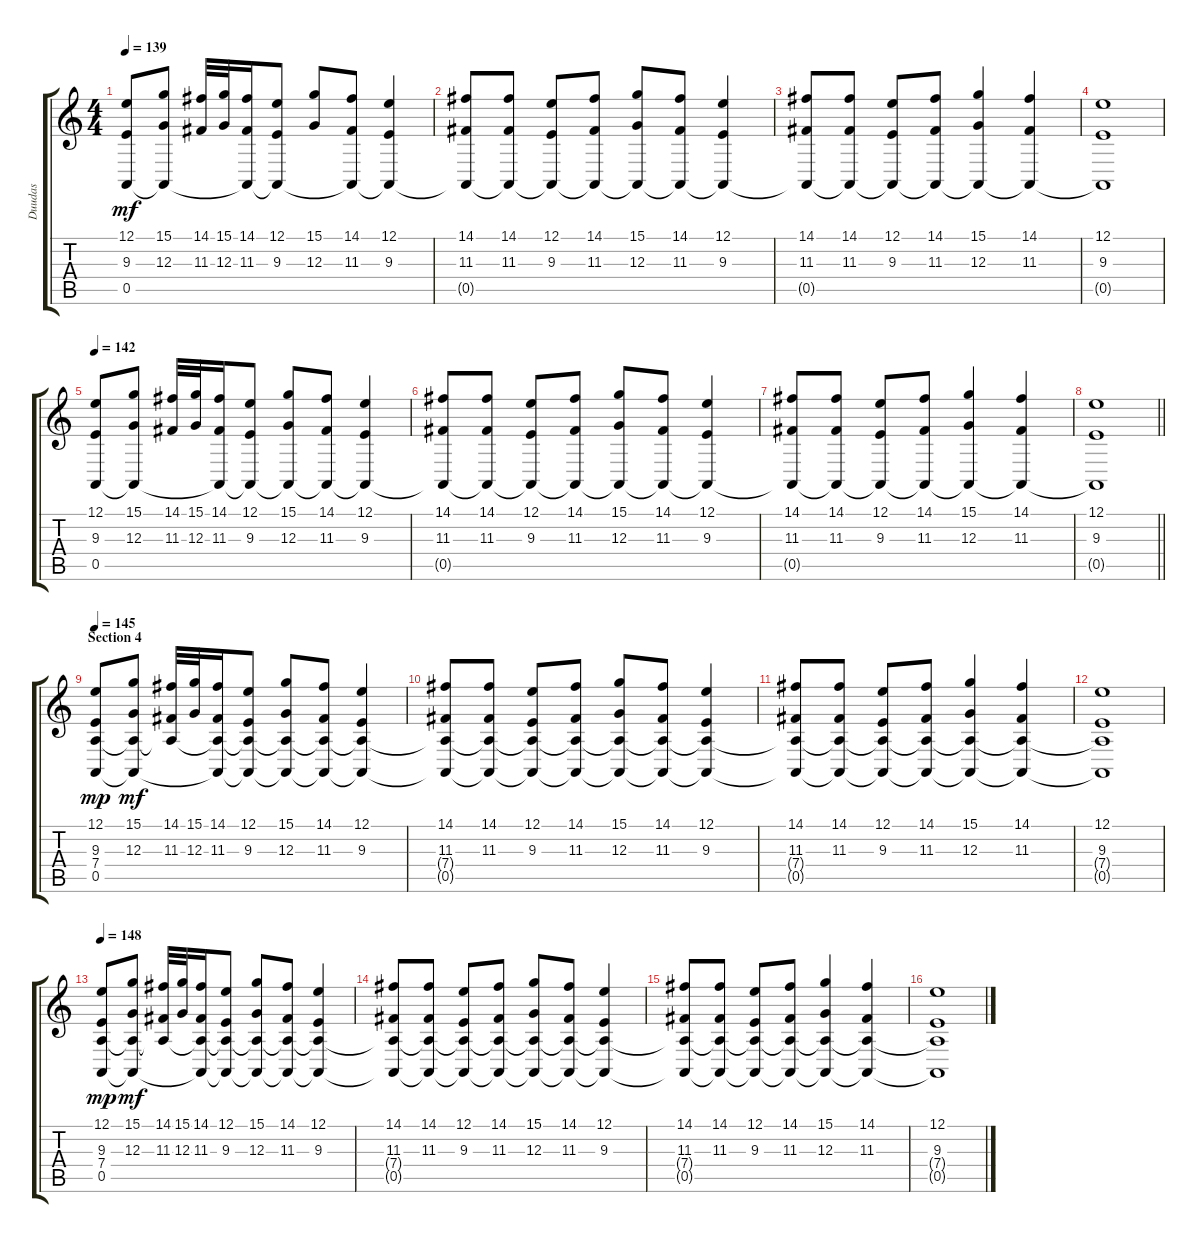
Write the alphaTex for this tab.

\track ("Duudas" "Duudas") {instrument bagpipe}
\staff {score tabs}
\tuning (E4 B3 G3 D3 A2 E2) {hide}
\ts (4 4)
\tempo 139
\clef g2
\ks c
(12.1 9.3 0.5).8{dy mf} (15.1 12.3 0.5{t}).8 (14.1 11.3).32 (15.1 12.3).32 (14.1 11.3 0.5{t}).16 (12.1 9.3 0.5{t}).8 (15.1 12.3).8 (14.1 11.3 0.5{t}).8 (12.1 9.3 0.5{t}).4 |
(14.1 11.3 0.5{t}).8 (14.1 11.3 0.5{t}).8 (12.1 9.3 0.5{t}).8 (14.1 11.3 0.5{t}).8 (15.1 12.3 0.5{t}).8 (14.1 11.3 0.5{t}).8 (12.1 9.3 0.5{t}).4 |
(14.1 11.3 0.5{t}).8 (14.1 11.3 0.5{t}).8 (12.1 9.3 0.5{t}).8 (14.1 11.3 0.5{t}).8 (15.1 12.3 0.5{t}).4 (14.1 11.3 0.5{t}).4 |
(12.1 9.3 0.5{t}).1 |
\tempo 142
(12.1 9.3 0.5).8 (15.1 12.3 0.5{t}).8 (14.1 11.3).32 (15.1 12.3).32 (14.1 11.3 0.5{t}).16 (12.1 9.3 0.5{t}).8 (15.1 12.3 0.5{t}).8 (14.1 11.3 0.5{t}).8 (12.1 9.3 0.5{t}).4 |
(14.1 11.3 0.5{t}).8 (14.1 11.3 0.5{t}).8 (12.1 9.3 0.5{t}).8 (14.1 11.3 0.5{t}).8 (15.1 12.3 0.5{t}).8 (14.1 11.3 0.5{t}).8 (12.1 9.3 0.5{t}).4 |
(14.1 11.3 0.5{t}).8 (14.1 11.3 0.5{t}).8 (12.1 9.3 0.5{t}).8 (14.1 11.3 0.5{t}).8 (15.1 12.3 0.5{t}).4 (14.1 11.3 0.5{t}).4 |
\barLineRight lightlight
(12.1 9.3 0.5{t}).1 |
\section ("" "Section 4")
\tempo 145
(12.1 9.3 7.4 0.5).8{dy mp} (15.1 12.3 7.4{t} 0.5{t}).8{dy mf} (14.1 11.3 7.4{t}).32 (15.1 12.3).32 (14.1 11.3 7.4{t} 0.5{t}).16 (12.1 9.3 7.4{t} 0.5{t}).8 (15.1 12.3 7.4{t} 0.5{t}).8 (14.1 11.3 7.4{t} 0.5{t}).8 (12.1 9.3 7.4{t} 0.5{t}).4 |
(14.1 11.3 7.4{t} 0.5{t}).8 (14.1 11.3 7.4{t} 0.5{t}).8 (12.1 9.3 7.4{t} 0.5{t}).8 (14.1 11.3 7.4{t} 0.5{t}).8 (15.1 12.3 7.4{t} 0.5{t}).8 (14.1 11.3 7.4{t} 0.5{t}).8 (12.1 9.3 7.4{t} 0.5{t}).4 |
(14.1 11.3 7.4{t} 0.5{t}).8 (14.1 11.3 7.4{t} 0.5{t}).8 (12.1 9.3 7.4{t} 0.5{t}).8 (14.1 11.3 7.4{t} 0.5{t}).8 (15.1 12.3 7.4{t} 0.5{t}).4 (14.1 11.3 7.4{t} 0.5{t}).4 |
(12.1 9.3 7.4{t} 0.5{t}).1 |
\tempo 148
(12.1 9.3 7.4 0.5).8{dy mp} (15.1 12.3 7.4{t} 0.5{t}).8{dy mf} (14.1 11.3 7.4{t}).32 (15.1 12.3).32 (14.1 11.3 7.4{t} 0.5{t}).16 (12.1 9.3 7.4{t} 0.5{t}).8 (15.1 12.3 7.4{t} 0.5{t}).8 (14.1 11.3 7.4{t} 0.5{t}).8 (12.1 9.3 7.4{t} 0.5{t}).4 |
(14.1 11.3 7.4{t} 0.5{t}).8 (14.1 11.3 7.4{t} 0.5{t}).8 (12.1 9.3 7.4{t} 0.5{t}).8 (14.1 11.3 7.4{t} 0.5{t}).8 (15.1 12.3 7.4{t} 0.5{t}).8 (14.1 11.3 7.4{t} 0.5{t}).8 (12.1 9.3 7.4{t} 0.5{t}).4 |
(14.1 11.3 7.4{t} 0.5{t}).8 (14.1 11.3 7.4{t} 0.5{t}).8 (12.1 9.3 7.4{t} 0.5{t}).8 (14.1 11.3 7.4{t} 0.5{t}).8 (15.1 12.3 7.4{t} 0.5{t}).4 (14.1 11.3 7.4{t} 0.5{t}).4 |
(12.1 9.3 7.4{t} 0.5{t}).1
